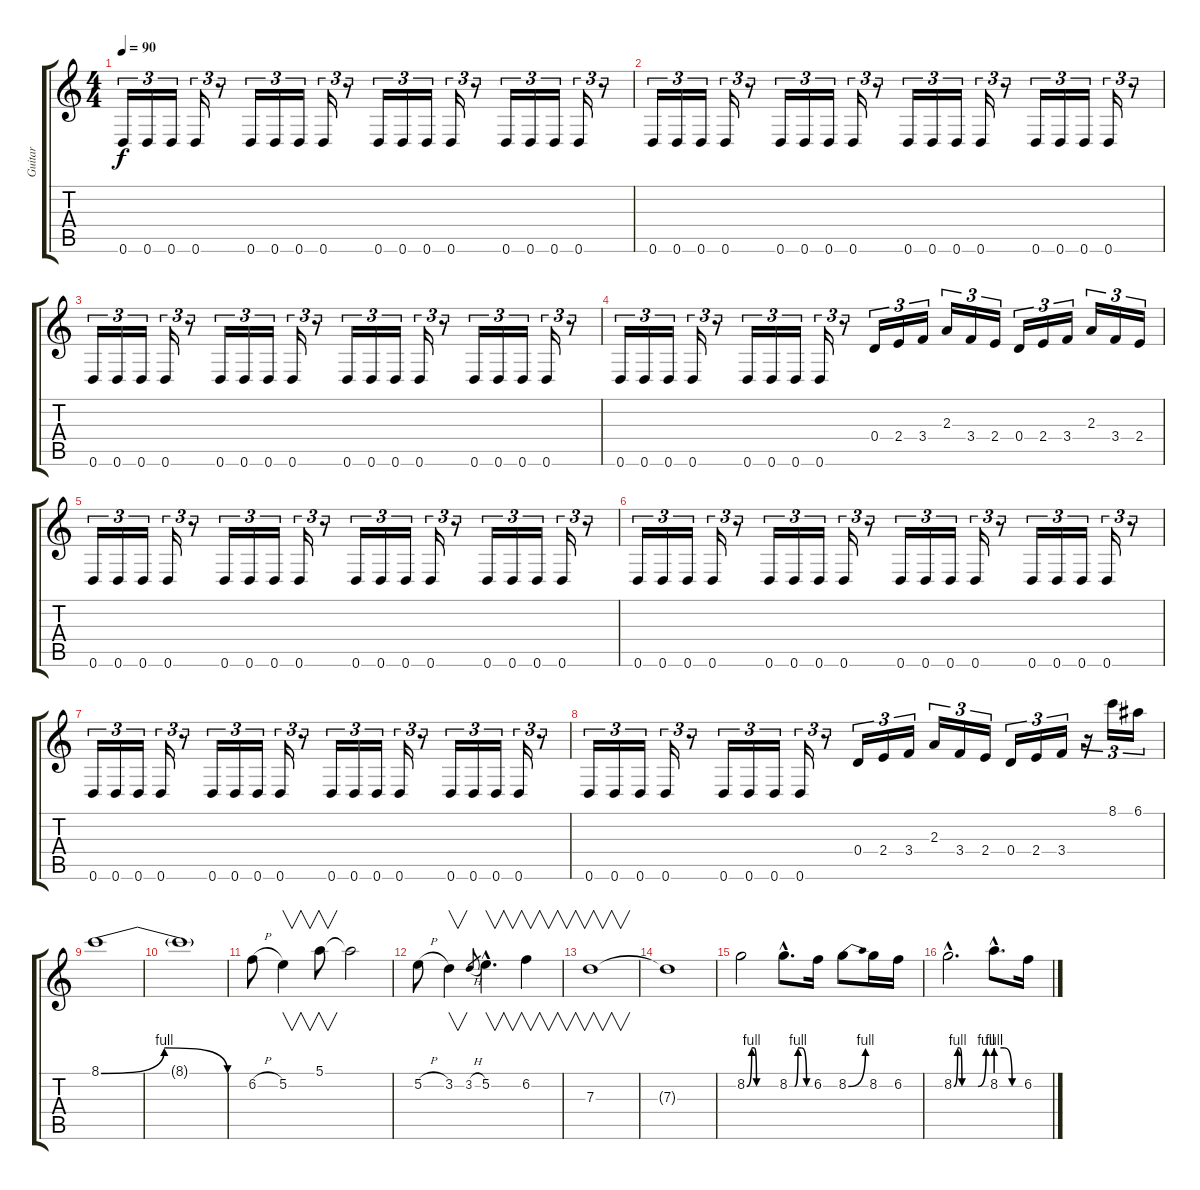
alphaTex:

\track ("Guitar" "Guitar") {instrument overdrivenguitar}
\staff {score tabs}
\tuning (E4 B3 G3 D3 A2 D2) {hide}
\ts (4 4)
\tempo 90
\clef g2
\ks c
0.6.16{tu (3 2) dy f} 0.6.16{tu (3 2)} 0.6.16{tu (3 2)} 0.6.16{tu (3 2)} r.8{tu (3 2)} 0.6.16{tu (3 2)} 0.6.16{tu (3 2)} 0.6.16{tu (3 2)} 0.6.16{tu (3 2)} r.8{tu (3 2)} 0.6.16{tu (3 2)} 0.6.16{tu (3 2)} 0.6.16{tu (3 2)} 0.6.16{tu (3 2)} r.8{tu (3 2)} 0.6.16{tu (3 2)} 0.6.16{tu (3 2)} 0.6.16{tu (3 2)} 0.6.16{tu (3 2)} r.8{tu (3 2)} |
0.6.16{tu (3 2)} 0.6.16{tu (3 2)} 0.6.16{tu (3 2)} 0.6.16{tu (3 2)} r.8{tu (3 2)} 0.6.16{tu (3 2)} 0.6.16{tu (3 2)} 0.6.16{tu (3 2)} 0.6.16{tu (3 2)} r.8{tu (3 2)} 0.6.16{tu (3 2)} 0.6.16{tu (3 2)} 0.6.16{tu (3 2)} 0.6.16{tu (3 2)} r.8{tu (3 2)} 0.6.16{tu (3 2)} 0.6.16{tu (3 2)} 0.6.16{tu (3 2)} 0.6.16{tu (3 2)} r.8{tu (3 2)} |
0.6.16{tu (3 2)} 0.6.16{tu (3 2)} 0.6.16{tu (3 2)} 0.6.16{tu (3 2)} r.8{tu (3 2)} 0.6.16{tu (3 2)} 0.6.16{tu (3 2)} 0.6.16{tu (3 2)} 0.6.16{tu (3 2)} r.8{tu (3 2)} 0.6.16{tu (3 2)} 0.6.16{tu (3 2)} 0.6.16{tu (3 2)} 0.6.16{tu (3 2)} r.8{tu (3 2)} 0.6.16{tu (3 2)} 0.6.16{tu (3 2)} 0.6.16{tu (3 2)} 0.6.16{tu (3 2)} r.8{tu (3 2)} |
0.6.16{tu (3 2)} 0.6.16{tu (3 2)} 0.6.16{tu (3 2)} 0.6.16{tu (3 2)} r.8{tu (3 2)} 0.6.16{tu (3 2)} 0.6.16{tu (3 2)} 0.6.16{tu (3 2)} 0.6.16{tu (3 2)} r.8{tu (3 2)} 0.4.16{tu (3 2)} 2.4.16{tu (3 2)} 3.4.16{tu (3 2)} 2.3.16{tu (3 2)} 3.4.16{tu (3 2)} 2.4.16{tu (3 2)} 0.4.16{tu (3 2)} 2.4.16{tu (3 2)} 3.4.16{tu (3 2)} 2.3.16{tu (3 2)} 3.4.16{tu (3 2)} 2.4.16{tu (3 2)} |
0.6.16{tu (3 2)} 0.6.16{tu (3 2)} 0.6.16{tu (3 2)} 0.6.16{tu (3 2)} r.8{tu (3 2)} 0.6.16{tu (3 2)} 0.6.16{tu (3 2)} 0.6.16{tu (3 2)} 0.6.16{tu (3 2)} r.8{tu (3 2)} 0.6.16{tu (3 2)} 0.6.16{tu (3 2)} 0.6.16{tu (3 2)} 0.6.16{tu (3 2)} r.8{tu (3 2)} 0.6.16{tu (3 2)} 0.6.16{tu (3 2)} 0.6.16{tu (3 2)} 0.6.16{tu (3 2)} r.8{tu (3 2)} |
0.6.16{tu (3 2)} 0.6.16{tu (3 2)} 0.6.16{tu (3 2)} 0.6.16{tu (3 2)} r.8{tu (3 2)} 0.6.16{tu (3 2)} 0.6.16{tu (3 2)} 0.6.16{tu (3 2)} 0.6.16{tu (3 2)} r.8{tu (3 2)} 0.6.16{tu (3 2)} 0.6.16{tu (3 2)} 0.6.16{tu (3 2)} 0.6.16{tu (3 2)} r.8{tu (3 2)} 0.6.16{tu (3 2)} 0.6.16{tu (3 2)} 0.6.16{tu (3 2)} 0.6.16{tu (3 2)} r.8{tu (3 2)} |
0.6.16{tu (3 2)} 0.6.16{tu (3 2)} 0.6.16{tu (3 2)} 0.6.16{tu (3 2)} r.8{tu (3 2)} 0.6.16{tu (3 2)} 0.6.16{tu (3 2)} 0.6.16{tu (3 2)} 0.6.16{tu (3 2)} r.8{tu (3 2)} 0.6.16{tu (3 2)} 0.6.16{tu (3 2)} 0.6.16{tu (3 2)} 0.6.16{tu (3 2)} r.8{tu (3 2)} 0.6.16{tu (3 2)} 0.6.16{tu (3 2)} 0.6.16{tu (3 2)} 0.6.16{tu (3 2)} r.8{tu (3 2)} |
0.6.16{tu (3 2)} 0.6.16{tu (3 2)} 0.6.16{tu (3 2)} 0.6.16{tu (3 2)} r.8{tu (3 2)} 0.6.16{tu (3 2)} 0.6.16{tu (3 2)} 0.6.16{tu (3 2)} 0.6.16{tu (3 2)} r.8{tu (3 2)} 0.4.16{tu (3 2)} 2.4.16{tu (3 2)} 3.4.16{tu (3 2)} 2.3.16{tu (3 2)} 3.4.16{tu (3 2)} 2.4.16{tu (3 2)} 0.4.16{tu (3 2)} 2.4.16{tu (3 2)} 3.4.16{tu (3 2)} r.16{tu (3 2) volume 16 balance 8 instrument overdrivenguitar} 8.1.16{tu (3 2)} 6.1.16{tu (3 2)} |
8.1{be (bendrelease 0 0 5 4 45 4 60 0)}.1 |
8.1{t}.1 |
6.2{h}.8 5.2.4{v} 5.1.8{v} 5.1{t}.2 |
5.2{h}.8 3.2.4{v} 3.2{h}.8{gr} 5.2{hac}.4{v d} 6.2.4{v} |
7.3.1{v} |
7.3{t}.1 |
8.2{be (custom 0 0 10 4 15 4 20 0 60 0)}.2 8.2{be (custom 0 0 15 0 25 4 35 4 50 0 60 0) hac}.8{d} 6.2.16 8.2{be (bend 0 0 60 4)}.8 8.2.16 6.2.16 |
8.2{be (custom 0 0 7 4 11 4 15 0 45 0 60 4) hac}.2{d} 8.2{be (custom 0 4 20 4 40 0 60 0) hac}.8{d} 6.2.16
